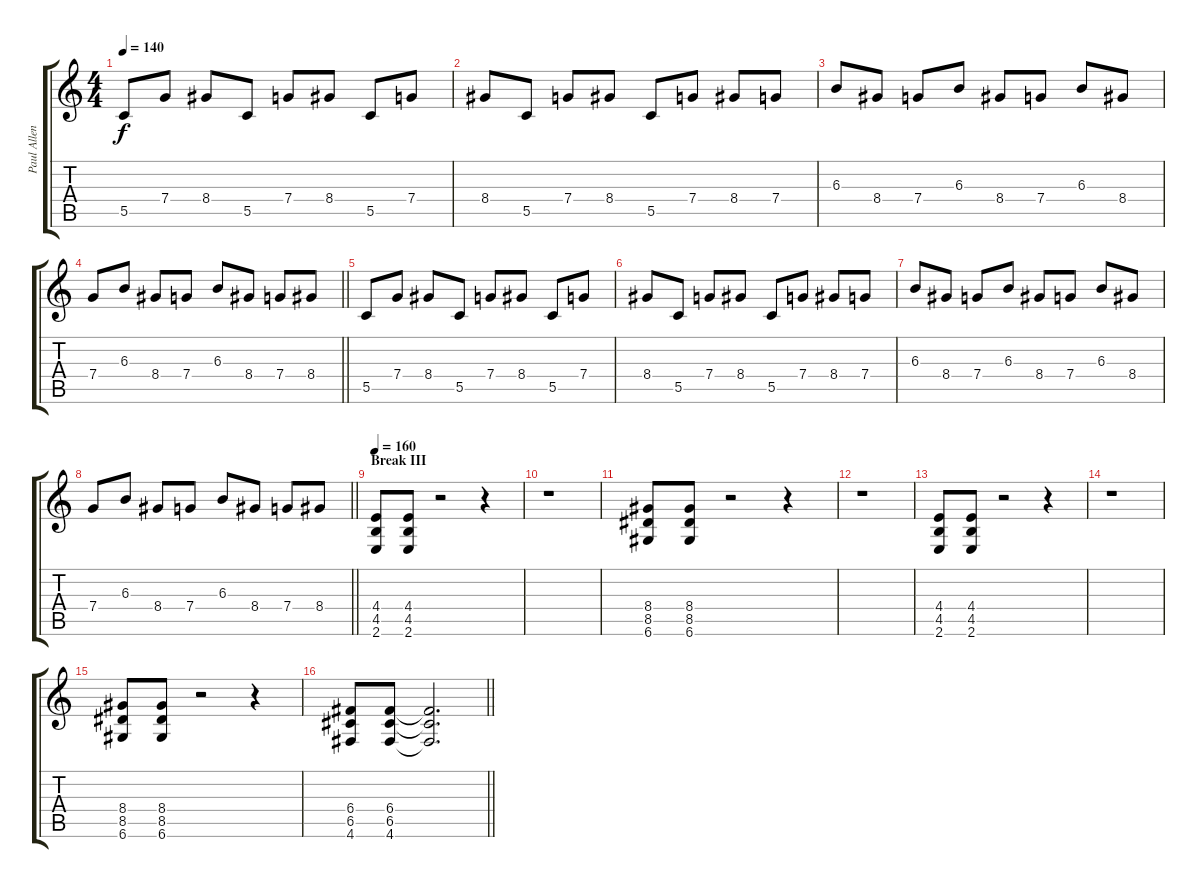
\track ("Paul Allender" "Paul Allen") {instrument distortionguitar}
\staff {score tabs}
\tuning (D4 A3 F3 C3 G2 D2) {hide}
\ts (4 4)
\tempo 140
\clef g2
\ks c
5.5.8{dy f} 7.4.8 8.4.8 5.5.8 7.4.8 8.4.8 5.5.8 7.4.8 |
8.4.8 5.5.8 7.4.8 8.4.8 5.5.8 7.4.8 8.4.8 7.4.8 |
6.3.8 8.4.8 7.4.8 6.3.8 8.4.8 7.4.8 6.3.8 8.4.8 |
\barLineRight lightlight
7.4.8 6.3.8 8.4.8 7.4.8 6.3.8 8.4.8 7.4.8 8.4.8 |
5.5.8 7.4.8 8.4.8 5.5.8 7.4.8 8.4.8 5.5.8 7.4.8 |
8.4.8 5.5.8 7.4.8 8.4.8 5.5.8 7.4.8 8.4.8 7.4.8 |
6.3.8 8.4.8 7.4.8 6.3.8 8.4.8 7.4.8 6.3.8 8.4.8 |
\barLineRight lightlight
7.4.8 6.3.8 8.4.8 7.4.8 6.3.8 8.4.8 7.4.8 8.4.8 |
\section ("" "Break III")
\tempo 160
(4.4 4.5 2.6).8 (4.4 4.5 2.6).8 r.2 r.4 |
r.1 |
(8.4 8.5 6.6).8 (8.4 8.5 6.6).8 r.2 r.4 |
r.1 |
(4.4 4.5 2.6).8 (4.4 4.5 2.6).8 r.2 r.4 |
r.1 |
(8.4 8.5 6.6).8 (8.4 8.5 6.6).8 r.2 r.4 |
\barLineRight lightlight
(6.4 6.5 4.6).8 (6.4 6.5 4.6).8 (6.4{t} 6.5{t} 4.6{t}).2{d}
